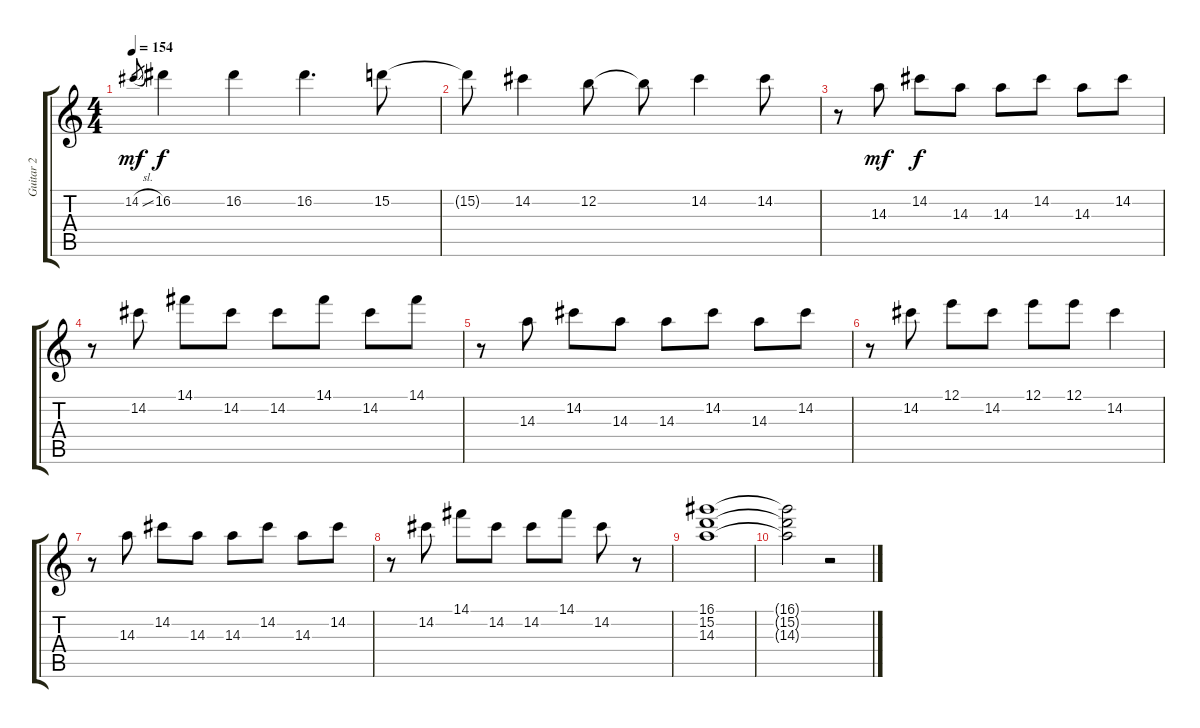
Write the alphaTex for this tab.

\track ("Guitar 2" "Guitar 2") {instrument electricguitarclean}
\staff {score tabs}
\tuning (E4 B3 G3 D3 A2 E2) {hide}
\ts (4 4)
\tempo 154
\clef g2
\ks c
14.2{sl}.8{gr dy mf} 16.2.4{dy f} 16.2.4 16.2.4{d} 15.2.8 |
15.2{t}.8 14.2.4 12.2.8 12.2{t}.8 14.2.4 14.2.8 |
r.8 14.3.8{dy mf} 14.2.8{dy f} 14.3.8 14.3.8 14.2.8 14.3.8 14.2.8 |
r.8 14.2.8 14.1.8 14.2.8 14.2.8 14.1.8 14.2.8 14.1.8 |
r.8 14.3.8 14.2.8 14.3.8 14.3.8 14.2.8 14.3.8 14.2.8 |
r.8 14.2.8 12.1.8 14.2.8 12.1.8 12.1.8 14.2.4 |
r.8 14.3.8 14.2.8 14.3.8 14.3.8 14.2.8 14.3.8 14.2.8 |
r.8 14.2.8 14.1.8 14.2.8 14.2.8 14.1.8 14.2.8 r.8 |
(16.1 15.2 14.3).1 |
(16.1{t} 15.2{t} 14.3{t}).2 r.2
